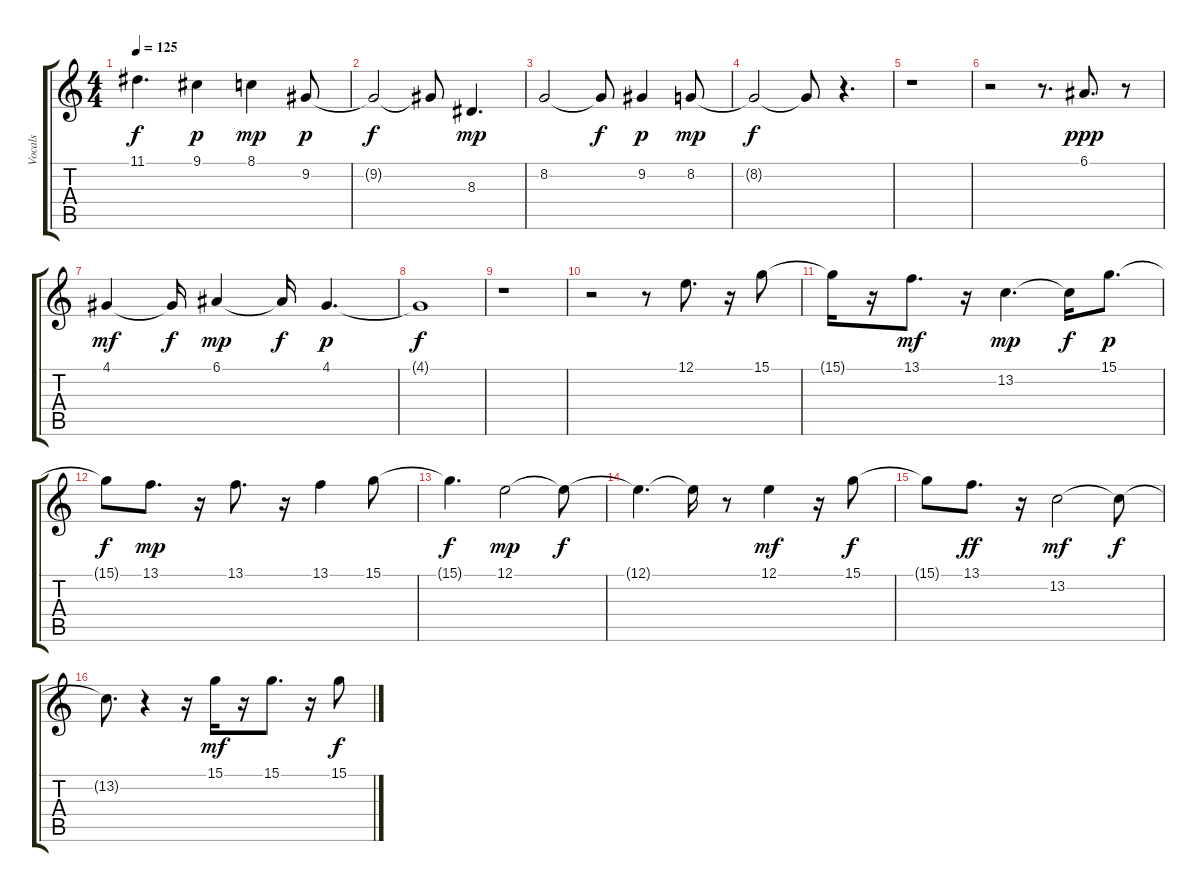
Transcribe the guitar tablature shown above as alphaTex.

\track ("Vocals" "Vocals") {instrument synthbrass1}
\staff {score tabs}
\tuning (E4 B3 G3 D3 A2 E2) {hide}
\ts (4 4)
\tempo 125
\clef g2
\ks c
11.1{t}.4{d dy f} 9.1.4{dy p} 8.1.4{dy mp} 9.2.8{dy p} |
9.2{t}.2{dy f} 9.2{t}.8 8.3.4{d dy mp} |
8.2.2 8.2{t}.8{dy f} 9.2.4{dy p} 8.2.8{dy mp} |
8.2{t}.2{dy f} 8.2{t}.8 r.4{d} |
r.1 |
r.2 r.8{d} 6.1.8{d dy ppp} r.8 |
4.1.4{dy mf} 4.1{t}.16{dy f} 6.1.4{dy mp volume 14} 6.1{t}.16{dy f} 4.1.4{d dy p volume 14} |
4.1{t}.1{dy f} |
r.1 |
r.2 r.8 12.1.8{d volume 14} r.16 15.1.8 |
15.1{t}.16 r.16 13.1.8{d dy mf volume 15} r.16 13.2.4{d dy mp} 13.2{t}.16{dy f} 15.1.8{d dy p} |
15.1{t}.8{dy f} 13.1.8{d dy mp volume 15} r.16 13.1.8{d volume 14} r.16 13.1.4{volume 14} 15.1.8{volume 13} |
15.1{t}.4{d dy f} 12.1.2{dy mp volume 14} 12.1{t}.8{dy f} |
12.1{t}.4{d} 12.1{t}.16 r.8 12.1.4{dy mf volume 13} r.16 15.1.8{dy f volume 15} |
15.1{t}.8 13.1.8{d dy ff volume 15} r.16 13.2.2{dy mf volume 14} 13.2{t}.8{dy f} |
13.2{t}.8{d} r.4 r.16 15.1.16{dy mf volume 13} r.16 15.1.8{d} r.16 15.1.8{dy f}
